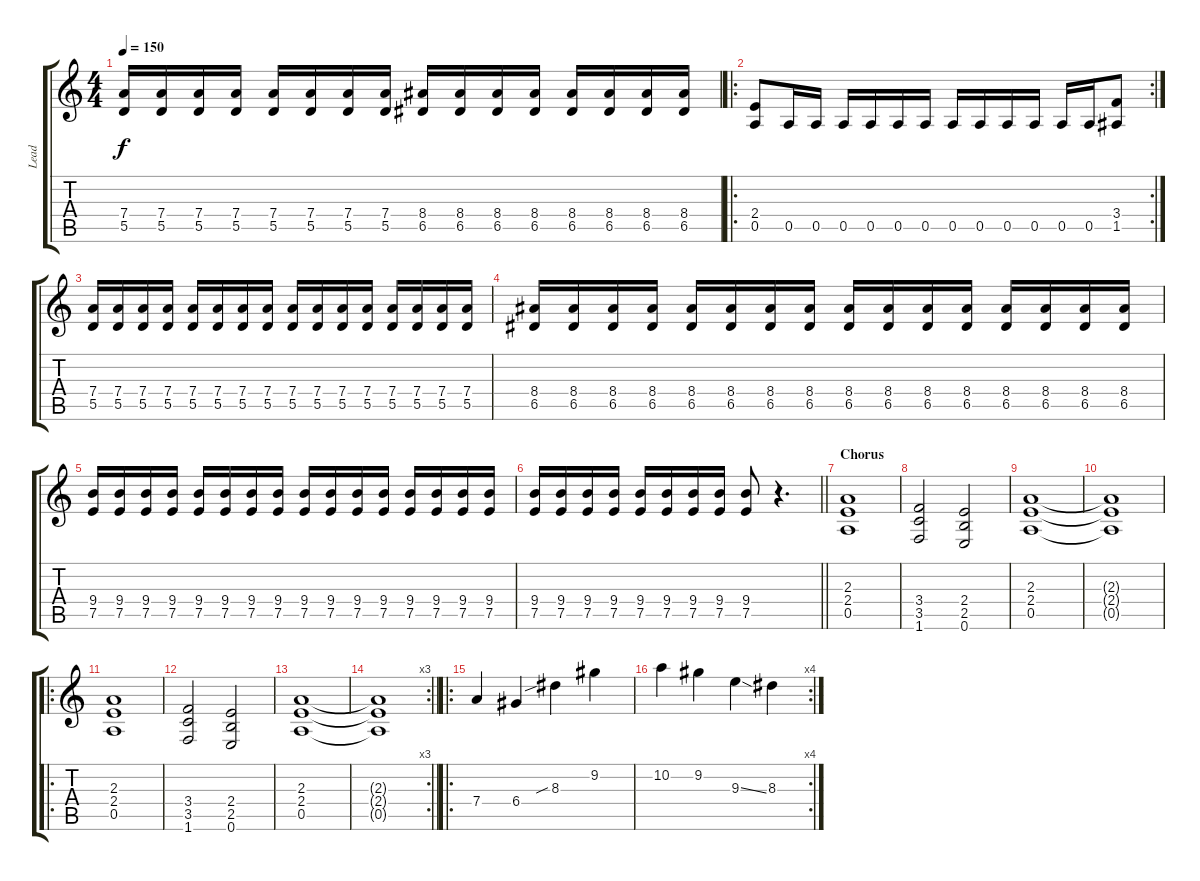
\track ("Lead" "Lead") {instrument overdrivenguitar}
\staff {score tabs}
\tuning (E4 B3 G3 D3 A2 E2) {hide}
\ts (4 4)
\tempo 150
\clef g2
\ks c
(7.4 5.5).16{dy f} (7.4 5.5).16 (7.4 5.5).16 (7.4 5.5).16 (7.4 5.5).16 (7.4 5.5).16 (7.4 5.5).16 (7.4 5.5).16 (8.4 6.5).16 (8.4 6.5).16 (8.4 6.5).16 (8.4 6.5).16 (8.4 6.5).16 (8.4 6.5).16 (8.4 6.5).16 (8.4 6.5).16 |
\ro
\rc 2
(2.4 0.5).8 0.5.16 0.5.16 0.5.16 0.5.16 0.5.16 0.5.16 0.5.16 0.5.16 0.5.16 0.5.16 0.5.16 0.5.16 (3.4 1.5).8 |
(7.4 5.5).16 (7.4 5.5).16 (7.4 5.5).16 (7.4 5.5).16 (7.4 5.5).16 (7.4 5.5).16 (7.4 5.5).16 (7.4 5.5).16 (7.4 5.5).16 (7.4 5.5).16 (7.4 5.5).16 (7.4 5.5).16 (7.4 5.5).16 (7.4 5.5).16 (7.4 5.5).16 (7.4 5.5).16 |
(8.4 6.5).16 (8.4 6.5).16 (8.4 6.5).16 (8.4 6.5).16 (8.4 6.5).16 (8.4 6.5).16 (8.4 6.5).16 (8.4 6.5).16 (8.4 6.5).16 (8.4 6.5).16 (8.4 6.5).16 (8.4 6.5).16 (8.4 6.5).16 (8.4 6.5).16 (8.4 6.5).16 (8.4 6.5).16 |
(9.4 7.5).16 (9.4 7.5).16 (9.4 7.5).16 (9.4 7.5).16 (9.4 7.5).16 (9.4 7.5).16 (9.4 7.5).16 (9.4 7.5).16 (9.4 7.5).16 (9.4 7.5).16 (9.4 7.5).16 (9.4 7.5).16 (9.4 7.5).16 (9.4 7.5).16 (9.4 7.5).16 (9.4 7.5).16 |
\barLineRight lightlight
(9.4 7.5).16 (9.4 7.5).16 (9.4 7.5).16 (9.4 7.5).16 (9.4 7.5).16 (9.4 7.5).16 (9.4 7.5).16 (9.4 7.5).16 (9.4 7.5).8 r.4{d} |
\section ("" "Chorus")
(2.3 2.4 0.5).1 |
(3.4 3.5 1.6).2 (2.4 2.5 0.6).2 |
(2.3 2.4 0.5).1 |
(2.3{t} 2.4{t} 0.5{t}).1 |
\ro
(2.3 2.4 0.5).1 |
(3.4 3.5 1.6).2 (2.4 2.5 0.6).2 |
(2.3 2.4 0.5).1 |
\rc 3
\barLineRight lightlight
(2.3{t} 2.4{t} 0.5{t}).1 |
\ro
7.4.4 6.4.4 8.3{sib}.4 9.2.4 |
\rc 4
10.2.4 9.2.4 9.3{ss}.4 8.3.4
